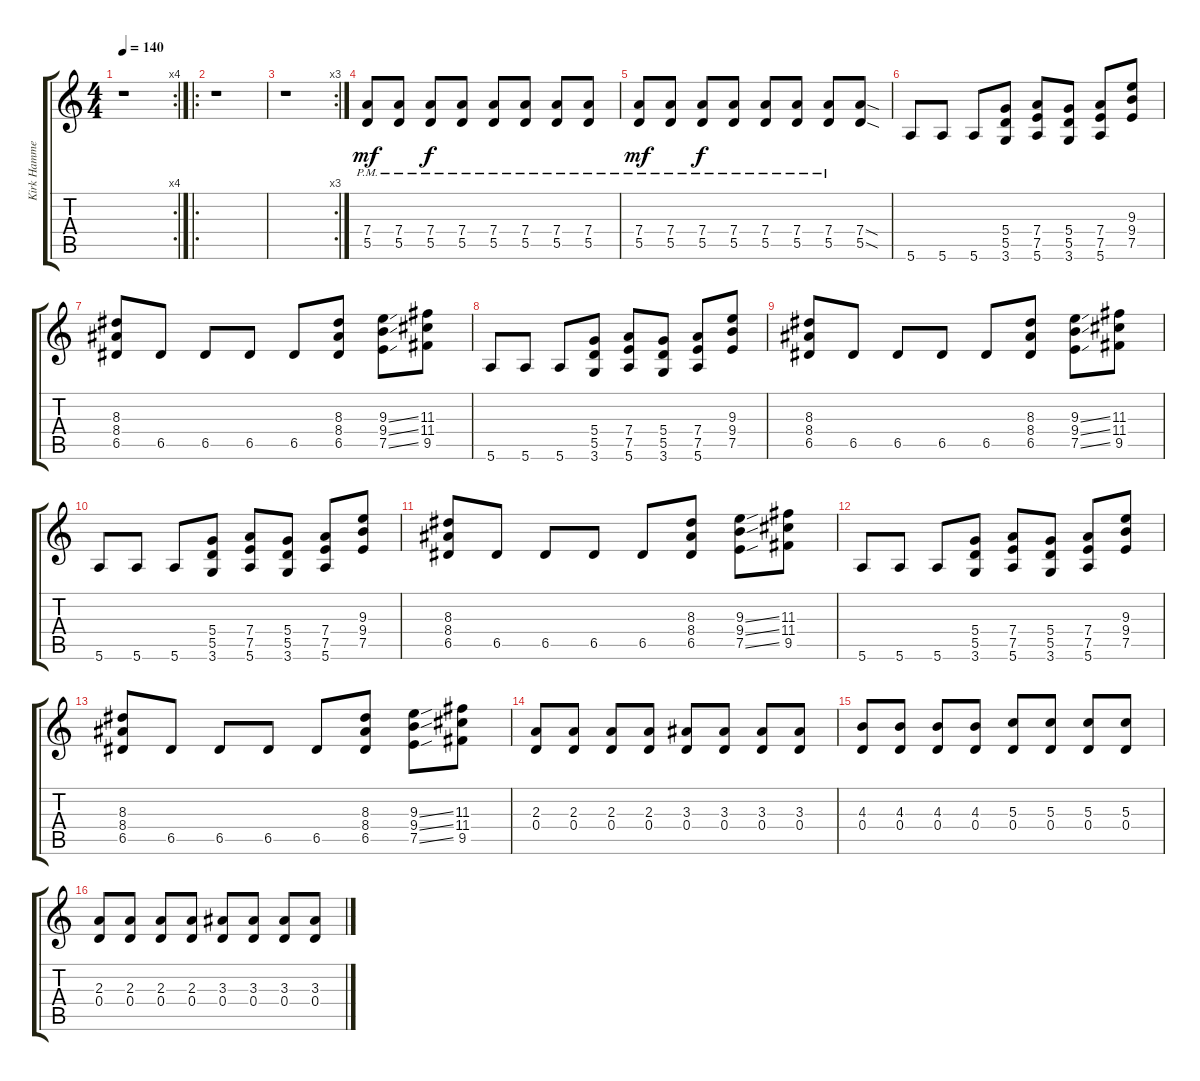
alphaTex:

\track ("Kirk Hammet (Guitar dist)" "Kirk Hamme") {instrument distortionguitar}
\staff {score tabs}
\tuning (E4 B3 G3 D3 A2 E2) {hide}
\rc 4
\ts (4 4)
\tempo 140
\clef g2
\ks c
r.1{dy mf} |
\ro
r.1 |
\rc 3
r.1 |
(7.4{pm} 5.5{pm}).8 (7.4{pm} 5.5{pm}).8 (7.4{pm} 5.5{pm}).8{dy f} (7.4{pm} 5.5{pm}).8 (7.4{pm} 5.5{pm}).8 (7.4{pm} 5.5{pm}).8 (7.4{pm} 5.5{pm}).8 (7.4{pm} 5.5).8 |
(7.4{pm} 5.5{pm}).8{dy mf} (7.4{pm} 5.5{pm}).8 (7.4{pm} 5.5{pm}).8{dy f} (7.4{pm} 5.5{pm}).8 (7.4{pm} 5.5{pm}).8 (7.4{pm} 5.5{pm}).8 (7.4{pm} 5.5{pm}).8 (7.4{sod} 5.5{sod}).8 |
5.6.8 5.6.8 5.6.8 (5.4 5.5 3.6).8 (7.4 7.5 5.6).8 (5.4 5.5 3.6).8 (7.4 7.5 5.6).8 (9.3 9.4 7.5).8 |
(8.3 8.4 6.5).8 6.5.8 6.5.8 6.5.8 6.5.8 (8.3 8.4 6.5).8 (9.3{ss} 9.4{ss} 7.5{ss}).8 (11.3 11.4 9.5).8 |
5.6.8 5.6.8 5.6.8 (5.4 5.5 3.6).8 (7.4 7.5 5.6).8 (5.4 5.5 3.6).8 (7.4 7.5 5.6).8 (9.3 9.4 7.5).8 |
(8.3 8.4 6.5).8 6.5.8 6.5.8 6.5.8 6.5.8 (8.3 8.4 6.5).8 (9.3{ss} 9.4{ss} 7.5{ss}).8 (11.3 11.4 9.5).8 |
5.6.8 5.6.8 5.6.8 (5.4 5.5 3.6).8 (7.4 7.5 5.6).8 (5.4 5.5 3.6).8 (7.4 7.5 5.6).8 (9.3 9.4 7.5).8 |
(8.3 8.4 6.5).8 6.5.8 6.5.8 6.5.8 6.5.8 (8.3 8.4 6.5).8 (9.3{ss} 9.4{ss} 7.5{ss}).8 (11.3 11.4 9.5).8 |
5.6.8 5.6.8 5.6.8 (5.4 5.5 3.6).8 (7.4 7.5 5.6).8 (5.4 5.5 3.6).8 (7.4 7.5 5.6).8 (9.3 9.4 7.5).8 |
(8.3 8.4 6.5).8 6.5.8 6.5.8 6.5.8 6.5.8 (8.3 8.4 6.5).8 (9.3{ss} 9.4{ss} 7.5{ss}).8 (11.3 11.4 9.5).8 |
(2.3 0.4).8 (2.3 0.4).8 (2.3 0.4).8 (2.3 0.4).8 (3.3 0.4).8 (3.3 0.4).8 (3.3 0.4).8 (3.3 0.4).8 |
(4.3 0.4).8 (4.3 0.4).8 (4.3 0.4).8 (4.3 0.4).8 (5.3 0.4).8 (5.3 0.4).8 (5.3 0.4).8 (5.3 0.4).8 |
(2.3 0.4).8 (2.3 0.4).8 (2.3 0.4).8 (2.3 0.4).8 (3.3 0.4).8 (3.3 0.4).8 (3.3 0.4).8 (3.3 0.4).8
